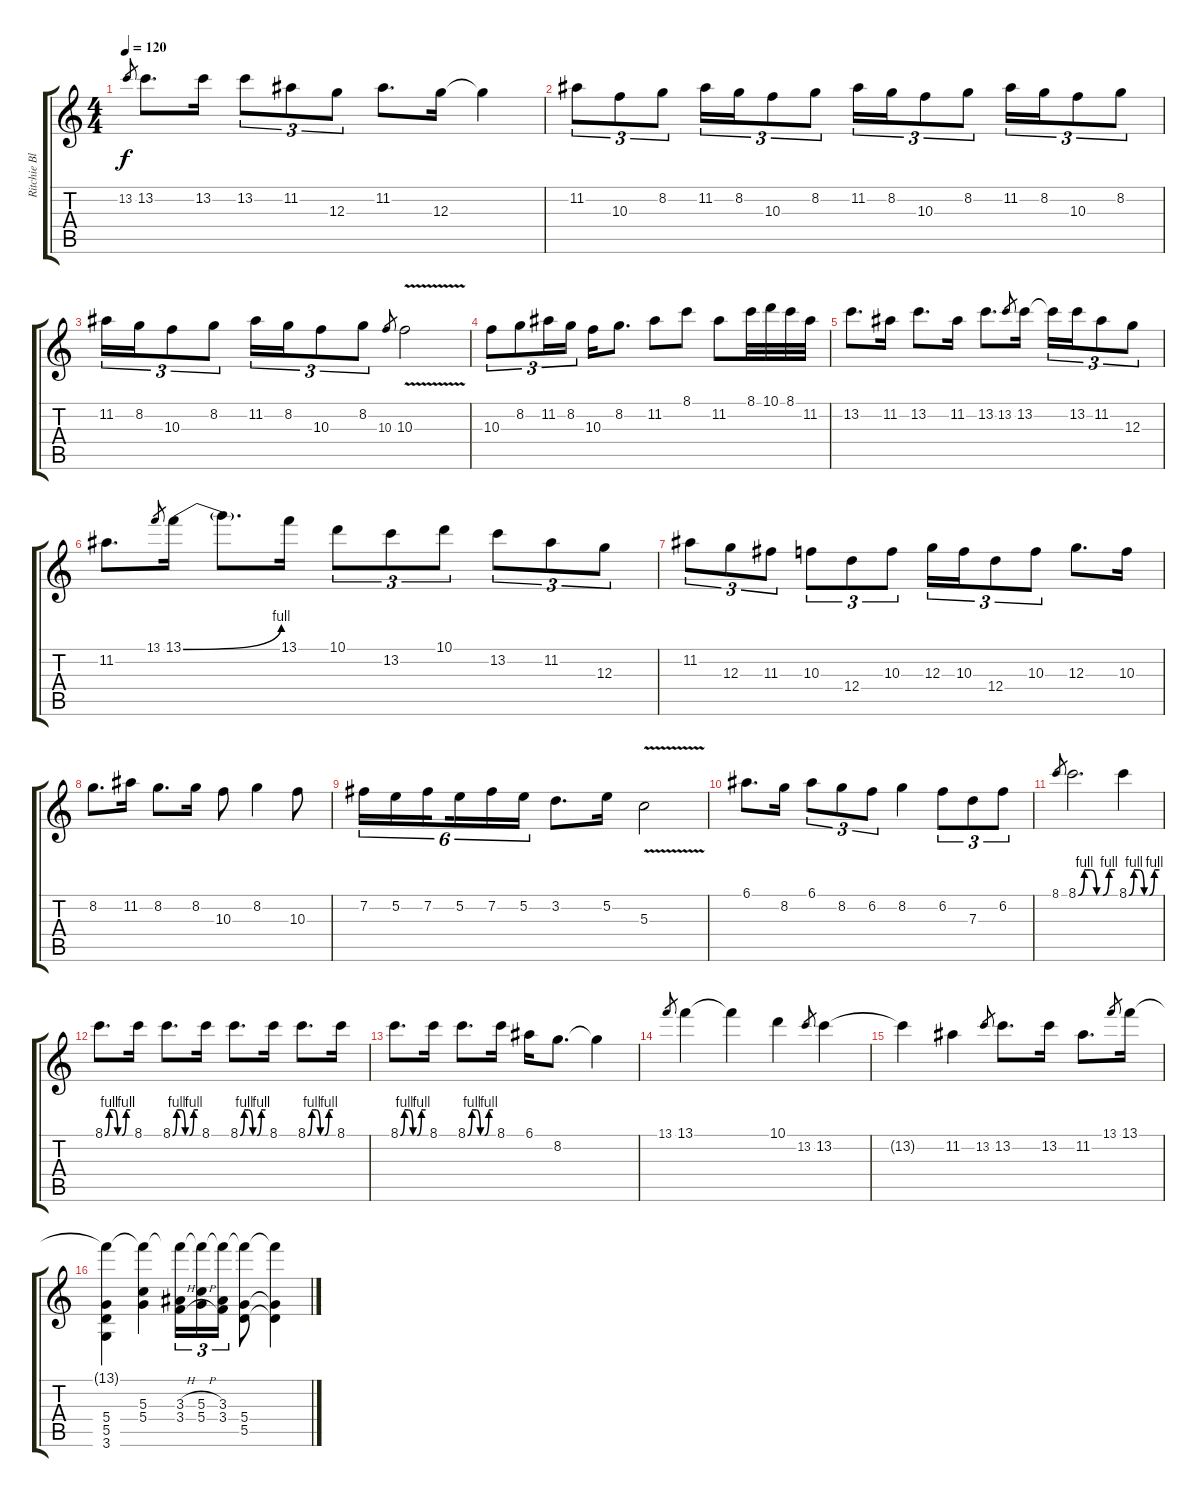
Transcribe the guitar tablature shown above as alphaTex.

\track ("Ritchie Blackmore" "Ritchie Bl") {instrument distortionguitar}
\staff {score tabs}
\tuning (E4 B3 G3 D3 A2 E2) {hide}
\ts (4 4)
\tempo 120
\clef g2
\ks c
13.2.8{gr dy f} 13.2.8{d} 13.2.16 13.2.8{tu (3 2)} 11.2.8{tu (3 2)} 12.3.8{tu (3 2)} 11.2.8{d} 12.3.16 12.3{t}.4 |
11.2.8{tu (3 2)} 10.3.8{tu (3 2)} 8.2.8{tu (3 2)} 11.2.16{tu (3 2)} 8.2.16{tu (3 2)} 10.3.8{tu (3 2)} 8.2.8{tu (3 2)} 11.2.16{tu (3 2)} 8.2.16{tu (3 2)} 10.3.8{tu (3 2)} 8.2.8{tu (3 2)} 11.2.16{tu (3 2)} 8.2.16{tu (3 2)} 10.3.8{tu (3 2)} 8.2.8{tu (3 2)} |
11.2.16{tu (3 2)} 8.2.16{tu (3 2)} 10.3.8{tu (3 2)} 8.2.8{tu (3 2)} 11.2.16{tu (3 2)} 8.2.16{tu (3 2)} 10.3.8{tu (3 2)} 8.2.8{tu (3 2)} 10.3.8{gr} 10.3{v}.2 |
10.3.8{tu (3 2)} 8.2.8{tu (3 2)} 11.2.16{tu (3 2)} 8.2.16{tu (3 2)} 10.3.16 8.2.8{d} 11.2.8 8.1.8 11.2.8 8.1.32 10.1.32 8.1.32 11.2.32 |
13.2.8{d} 11.2.16 13.2.8{d} 11.2.16 13.2.8{d} 13.2.8{gr} 13.2.16 13.2{t}.16{tu (3 2)} 13.2.16{tu (3 2)} 11.2.8{tu (3 2)} 12.3.8{tu (3 2)} |
11.2.8{d} 13.1.8{gr} 13.1{be (bend 0 0 60 4)}.16 13.1{t}.8{d} 13.1.16 10.1.8{tu (3 2)} 13.2.8{tu (3 2)} 10.1.8{tu (3 2)} 13.2.8{tu (3 2)} 11.2.8{tu (3 2)} 12.3.8{tu (3 2)} |
11.2.8{tu (3 2)} 12.3.8{tu (3 2)} 11.3.8{tu (3 2)} 10.3.8{tu (3 2)} 12.4.8{tu (3 2)} 10.3.8{tu (3 2)} 12.3.16{tu (3 2)} 10.3.16{tu (3 2)} 12.4.8{tu (3 2)} 10.3.8{tu (3 2)} 12.3.8{d} 10.3.16 |
8.2.8{d} 11.2.16 8.2.8{d} 8.2.16 10.3.8 8.2.4 10.3.8 |
7.2.16{tu (6 4)} 5.2.16{tu (6 4)} 7.2.16{tu (6 4) beam splitsecondary} 5.2.16{tu (6 4)} 7.2.16{tu (6 4)} 5.2.16{tu (6 4)} 3.2.8{d} 5.2.16 5.3{v}.2 |
6.1.8{d} 8.2.16 6.1.8{tu (3 2)} 8.2.8{tu (3 2)} 6.2.8{tu (3 2)} 8.2.4 6.2.8{tu (3 2)} 7.3.8{tu (3 2)} 6.2.8{tu (3 2)} |
8.1.8{gr} 8.1{be (custom 0 0 10 4 20 4 30 0 40 0 50 4 60 4)}.2{d} 8.1{be (custom 0 0 10 4 20 4 30 0 40 0 50 4 60 4)}.4 |
8.1{be (custom 0 0 10 4 20 4 30 0 40 0 50 4 60 4)}.8{d} 8.1.16 8.1{be (custom 0 0 10 4 20 4 30 0 40 0 50 4 60 4)}.8{d} 8.1.16 8.1{be (custom 0 0 10 4 20 4 30 0 40 0 50 4 60 4)}.8{d} 8.1.16 8.1{be (custom 0 0 10 4 20 4 30 0 40 0 50 4 60 4)}.8{d} 8.1.16 |
8.1{be (custom 0 0 10 4 20 4 30 0 40 0 50 4 60 4)}.8{d} 8.1.16 8.1{be (custom 0 0 10 4 20 4 30 0 40 0 50 4 60 4)}.8{d} 8.1.16 6.1.16 8.2.8{d} 8.2{t}.4 |
13.1.8{gr} 13.1.4 13.1{t}.4 10.1.4 13.2.8{gr} 13.2.4 |
13.2{t}.4 11.2.4 13.2.8{gr} 13.2.8{d} 13.2.16 11.2.8{d} 13.1.8{gr} 13.1.16 |
(13.1{t} 5.4 5.5 3.6).4 (13.1{t} 5.3 5.4).4 (13.1{t} 3.3{h} 3.4{h}).16{tu (3 2)} (13.1{t} 5.3{h} 5.4{h}).16{tu (3 2)} (13.1{t} 3.3 3.4).16{tu (3 2)} (13.1{t} 5.4 5.5).8 (13.1{t} 5.4{t} 5.5{t}).4
